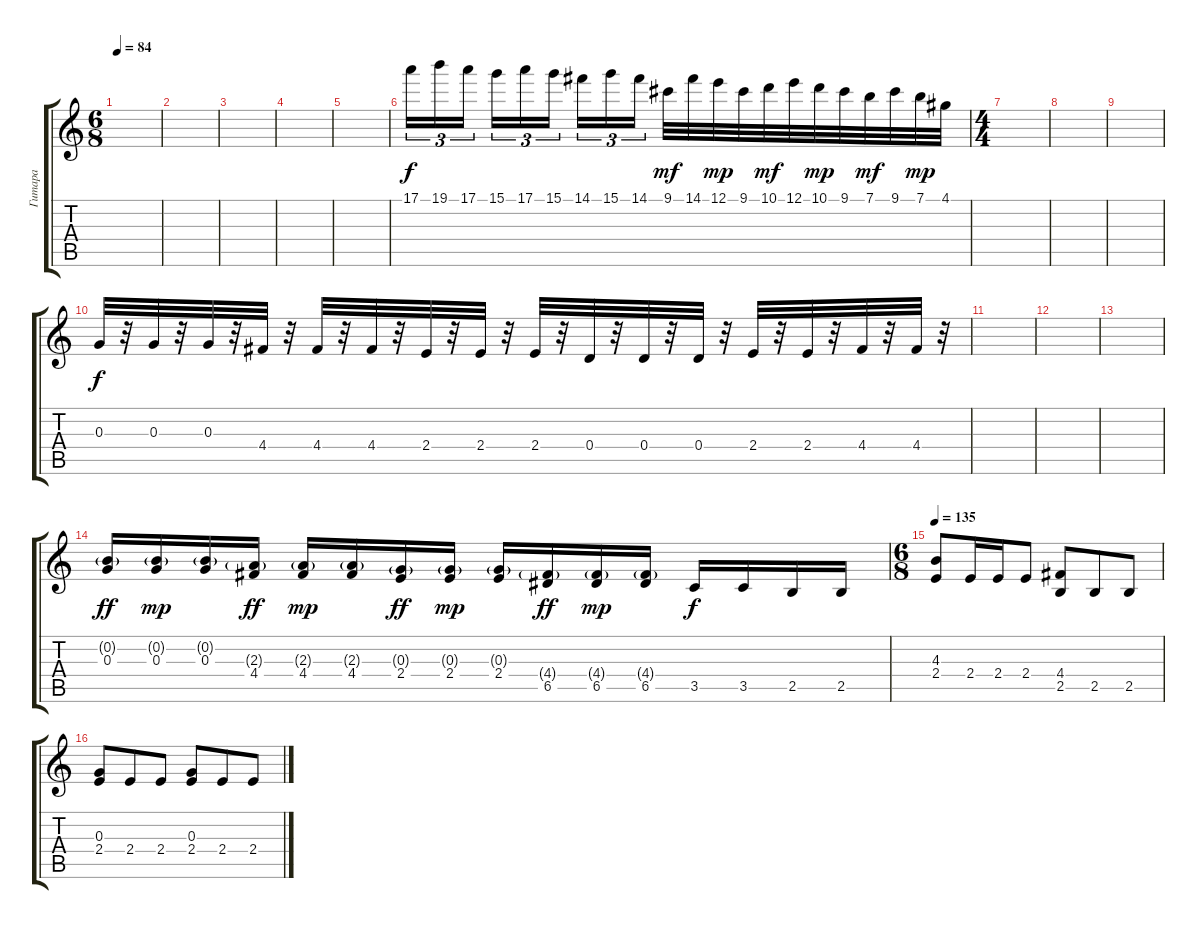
\track ("Гитара" "Гитара") {instrument overdrivenguitar}
\staff {score tabs}
\tuning (E4 B3 G3 D3 A2 E2) {hide}
\ts (6 8)
\tempo 84
\clef g2
\ks c
|
|
|
|
|
17.1.16{tu (3 2) volume 8 balance 13 instrument overdrivenguitar} 19.1.16{tu (3 2)} 17.1.16{tu (3 2)} 15.1.16{tu (3 2)} 17.1.16{tu (3 2)} 15.1.16{tu (3 2)} 14.1.16{tu (3 2)} 15.1.16{tu (3 2)} 14.1.16{tu (3 2)} 9.1.32{dy mf} 14.1.32 12.1.32{dy mp} 9.1.32 10.1.32{dy mf} 12.1.32 10.1.32{dy mp} 9.1.32 7.1.32{dy mf} 9.1.32 7.1.32{dy mp} 4.1.32 |
\ts (4 4)
\section ("" "")
|
|
|
0.3.32{dy f volume 13 balance 14 instrument overdrivenguitar} r.32 0.3.32 r.32 0.3.32 r.32 4.4.32 r.32 4.4.32 r.32 4.4.32 r.32 2.4.32 r.32 2.4.32 r.32 2.4.32 r.32 0.4.32 r.32 0.4.32 r.32 0.4.32 r.32 2.4.32 r.32 2.4.32 r.32 4.4.32 r.32 4.4.32 r.32 |
|
|
|
(0.2{g} 0.3).16{dy ff volume 9 balance 8 instrument distortionguitar} (0.2{g} 0.3).16{dy mp} (0.2{g} 0.3).16 (2.3{g} 4.4).16{dy ff} (2.3{g} 4.4).16{dy mp} (2.3{g} 4.4).16 (0.3{g} 2.4).16{dy ff} (0.3{g} 2.4).16{dy mp} (0.3{g} 2.4).16 (4.4{g} 6.5).16{dy ff} (4.4{g} 6.5).16{dy mp} (4.4{g} 6.5).16 3.5.16{dy f} 3.5.16 2.5.16 2.5.16 |
\ts (6 8)
\section ("" "")
\tempo 135
(4.3 2.4).8 2.4.16 2.4.16 2.4.8 (4.4 2.5).8 2.5.8 2.5.8 |
(0.3 2.4).8 2.4.8 2.4.8 (0.3 2.4).8 2.4.8 2.4.8
